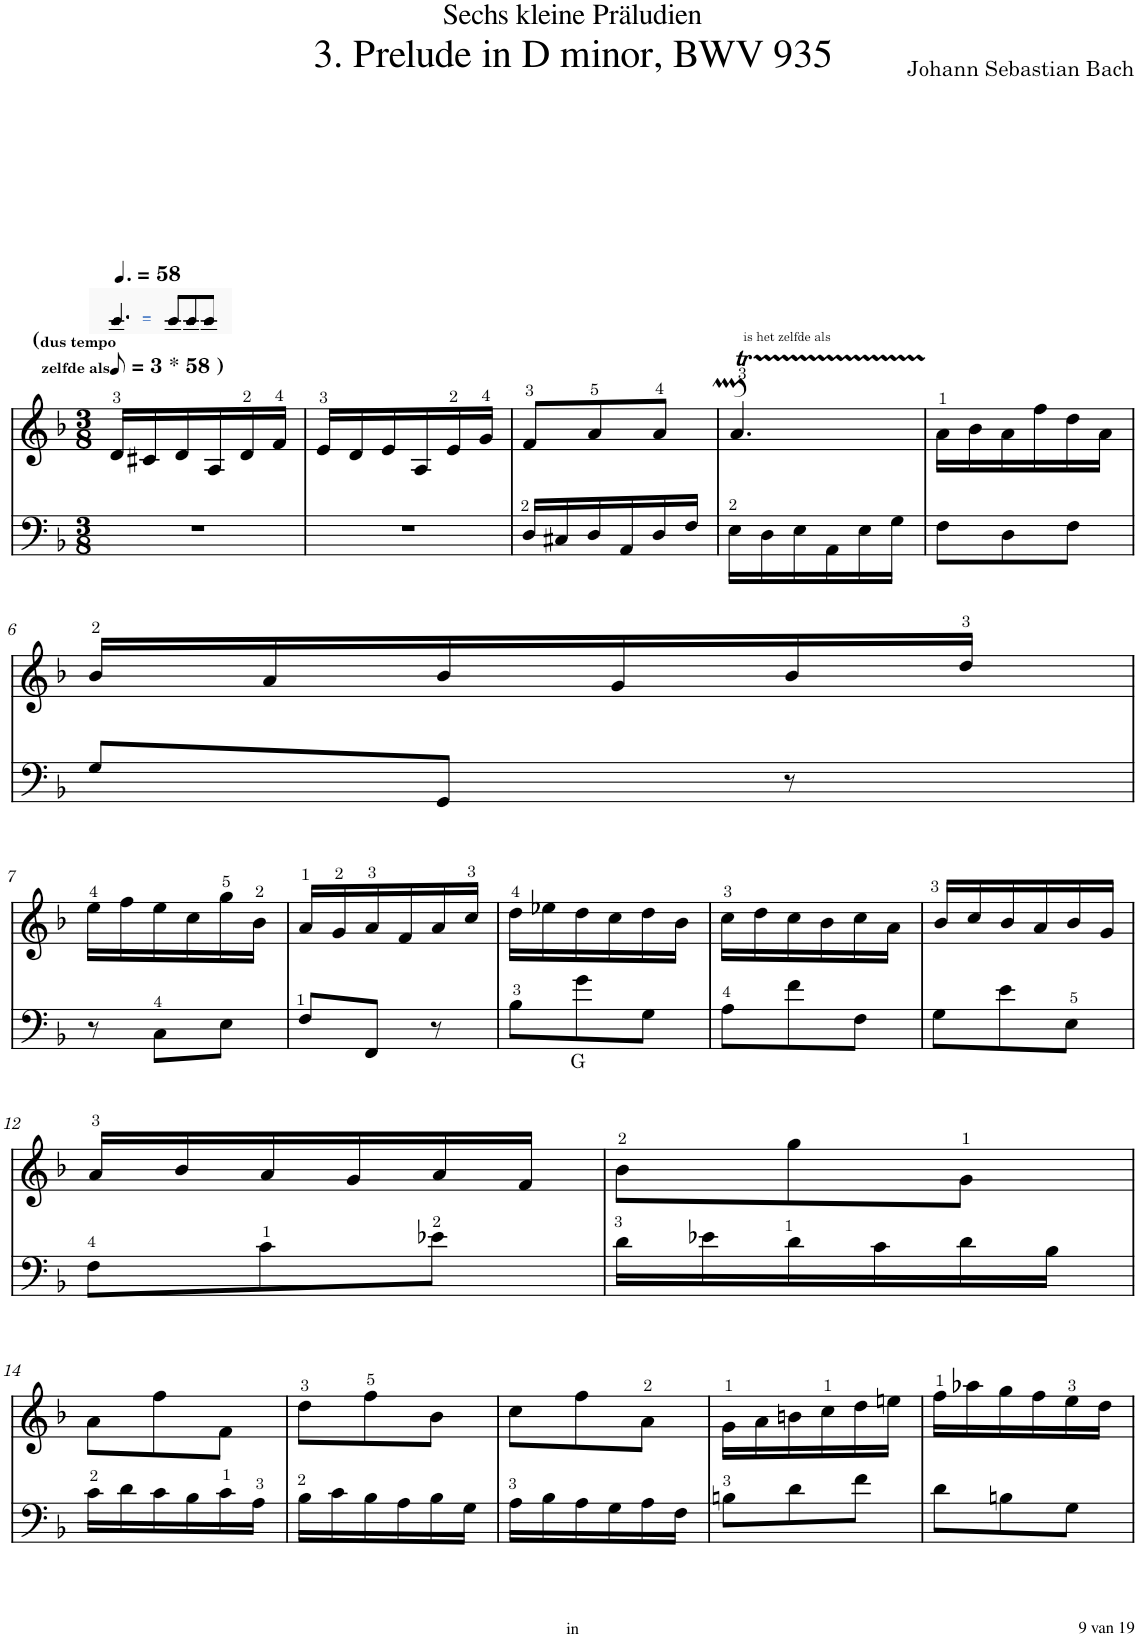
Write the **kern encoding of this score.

**kern	**kern
*part1	*part1
*staff2	*staff1
*I"Harpsichord	*
*I'Hch.	*
!!LO:PB:g=z
*stria5	*stria5
*clefF4	*clefG2
*k[b-]	*k[b-]
*M3/8	*M3/8
*MM2	*MM2
=1	=1
!	!LO:TX:a:B:t=(
!	!LO:TX:a:t=dus tempo
!	!LO:TX:a:t=zelfde als
!	!LO:TX:a:B:t=* 58 )
4.r	16d/LL
.	16c#X/
.	16d/
.	16A/
.	16d/
.	16f/JJ
=2	=2
4.r	16e/LL
.	16d/
.	16e/
.	16A/
.	16e/
.	16g/JJ
=3	=3
16D/LL	8f/L
16C#X/	.
16D/	8a/
16AA/	.
16D/	8a/J
16F/JJ	.
=4	=4
!	!LO:TX:a:t=is het zelfde als
16E\LL	4.amt/
16D\	.
16E\	.
16AA\	.
16E\	.
16G\JJ	.
=5	=5
8F\L	16a\LL
.	16b-\
8D\	16a\
.	16ff\
8F\J	16dd\
.	16a\JJ
!!LO:LB:g=z
=6	=6
8G/L	16b-/LL
.	16a/
8GG/J	16b-/
.	16g/
8r	16b-/
.	16dd/JJ
!!LO:LB:g=z
=7	=7
8r	16ee\LL
.	16ff\
8C\L	16ee\
.	16cc\
8E\J	16gg\
.	16b-\JJ
=8	=8
8F/L	16a/LL
.	16g/
8FF/J	16a/
.	16f/
8r	16a/
.	16cc/JJ
=9	=9
8B-\L	16dd\LL
.	16ee-X\
!LO:TX:b:t=G	!
8g\	16dd\
.	16cc\
8G\J	16dd\
.	16b-\JJ
=10	=10
8A\L	16cc\LL
.	16dd\
8f\	16cc\
.	16b-\
8F\J	16cc\
.	16a\JJ
=11	=11
8G\L	16b-/LL
.	16cc/
8e\	16b-/
.	16a/
8E\J	16b-/
.	16g/JJ
!!LO:LB:g=z
=12	=12
8F\L	16a/LL
.	16b-/
8c\	16a/
.	16g/
8e-X\J	16a/
.	16f/JJ
=13	=13
16d\LL	8b-\L
16e-X\	.
16d\	8gg\
16c\	.
16d\	8g\J
16B-\JJ	.
!!LO:LB:g=z
=14	=14
16c\LL	8a\L
16d\	.
16c\	8ff\
16B-\	.
16c\	8f\J
16A\JJ	.
=15	=15
16B-\LL	8dd\L
16c\	.
16B-\	8ff\
16A\	.
16B-\	8b-\J
16G\JJ	.
=16	=16
16A\LL	8cc\L
16B-\	.
16A\	8ff\
16G\	.
16A\	8a\J
16F\JJ	.
=17	=17
8Bn\L	16g\LL
.	16a\
8d\	16bn\
.	16cc\
8f\J	16dd\
.	16een\JJ
=18	=18
8d\L	16ff\LL
.	16aa-X\
8Bn\	16gg\
.	16ff\
8G\J	16ee\
.	16dd\JJ
=	=
*-	*-
